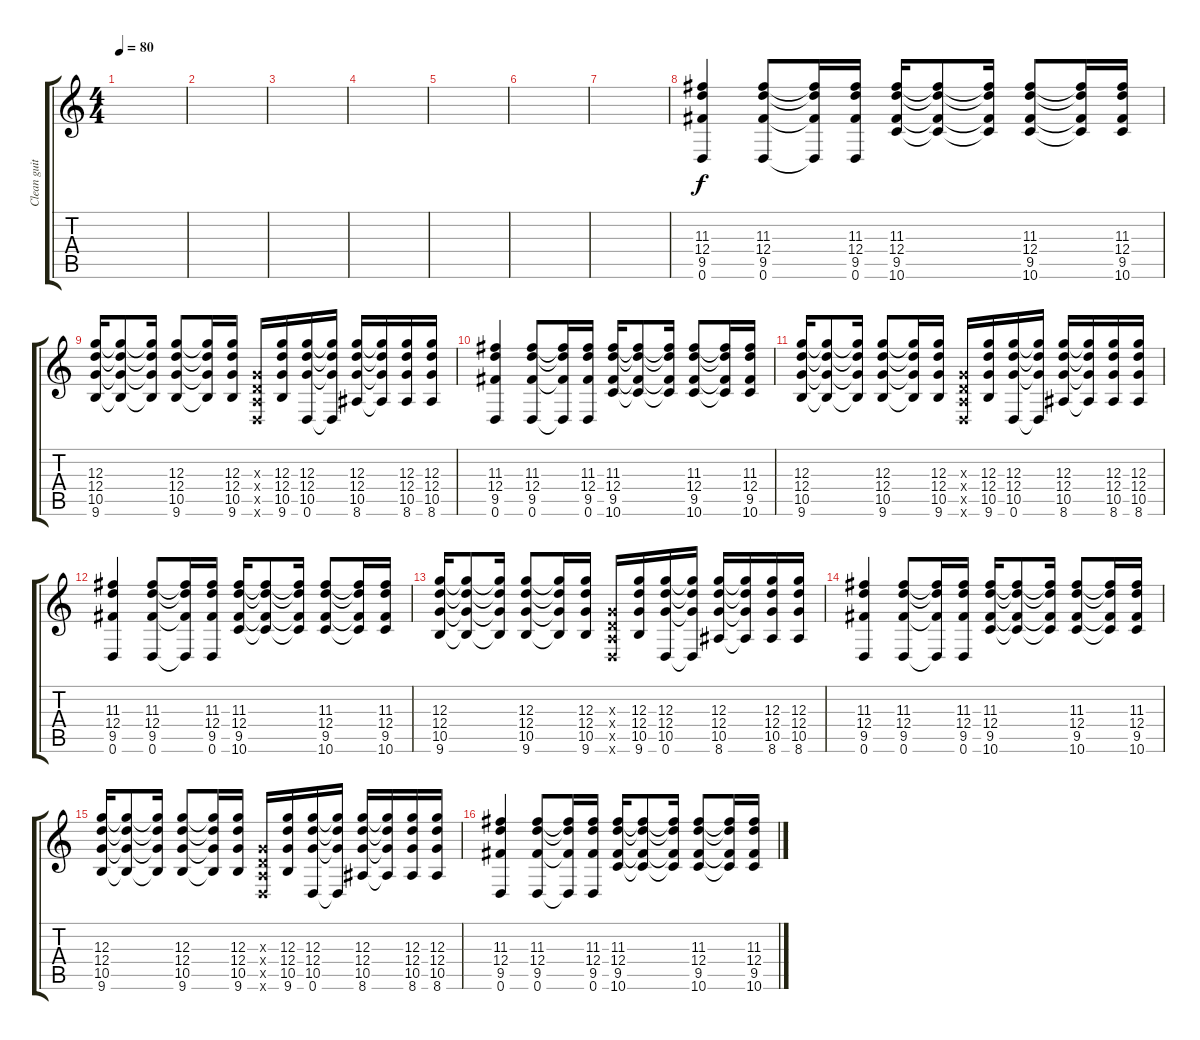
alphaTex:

\track ("Clean guitar" "Clean guit") {instrument electricguitarclean}
\staff {score tabs}
\tuning (E4 B3 G3 D3 A2 D2) {hide}
\ts (4 4)
\tempo 80
\clef g2
\ks c
|
|
|
|
|
|
|
(11.3 12.4 9.5 0.6).4 (11.3 12.4 9.5 0.6).8 (11.3{t} 12.4{t} 9.5{t} 0.6{t}).16 (11.3 12.4 9.5 0.6).16 (11.3 12.4 9.5 10.6).16 (11.3{t} 12.4{t} 9.5{t} 10.6{t}).8 (11.3{t} 12.4{t} 9.5{t} 10.6{t}).16 (11.3 12.4 9.5 10.6).8 (11.3{t} 12.4{t} 9.5{t} 10.6{t}).16 (11.3 12.4 9.5 10.6).16 |
(12.3 12.4 10.5 9.6).16 (12.3{t} 12.4{t} 10.5{t} 9.6{t}).8 (12.3{t} 12.4{t} 10.5{t} 9.6{t}).16 (12.3 12.4 10.5 9.6).8 (12.3{t} 12.4{t} 10.5{t} 9.6{t}).16 (12.3 12.4 10.5 9.6).16 (0.3{x} 0.4{x} 0.5{x} 0.6{x}).16 (12.3 12.4 10.5 9.6).16 (12.3 12.4 10.5 0.6).16 (12.3{t} 12.4{t} 10.5{t} 0.6{t}).16 (12.3 12.4 10.5 8.6).16 (12.3{t} 12.4{t} 10.5{t} 8.6{t}).16 (12.3 12.4 10.5 8.6).16 (12.3 12.4 10.5 8.6).16 |
(11.3 12.4 9.5 0.6).4 (11.3 12.4 9.5 0.6).8 (11.3{t} 12.4{t} 9.5{t} 0.6{t}).16 (11.3 12.4 9.5 0.6).16 (11.3 12.4 9.5 10.6).16 (11.3{t} 12.4{t} 9.5{t} 10.6{t}).8 (11.3{t} 12.4{t} 9.5{t} 10.6{t}).16 (11.3 12.4 9.5 10.6).8 (11.3{t} 12.4{t} 9.5{t} 10.6{t}).16 (11.3 12.4 9.5 10.6).16 |
(12.3 12.4 10.5 9.6).16 (12.3{t} 12.4{t} 10.5{t} 9.6{t}).8 (12.3{t} 12.4{t} 10.5{t} 9.6{t}).16 (12.3 12.4 10.5 9.6).8 (12.3{t} 12.4{t} 10.5{t} 9.6{t}).16 (12.3 12.4 10.5 9.6).16 (0.3{x} 0.4{x} 0.5{x} 0.6{x}).16 (12.3 12.4 10.5 9.6).16 (12.3 12.4 10.5 0.6).16 (12.3{t} 12.4{t} 10.5{t} 0.6{t}).16 (12.3 12.4 10.5 8.6).16 (12.3{t} 12.4{t} 10.5{t} 8.6{t}).16 (12.3 12.4 10.5 8.6).16 (12.3 12.4 10.5 8.6).16 |
(11.3 12.4 9.5 0.6).4 (11.3 12.4 9.5 0.6).8 (11.3{t} 12.4{t} 9.5{t} 0.6{t}).16 (11.3 12.4 9.5 0.6).16 (11.3 12.4 9.5 10.6).16 (11.3{t} 12.4{t} 9.5{t} 10.6{t}).8 (11.3{t} 12.4{t} 9.5{t} 10.6{t}).16 (11.3 12.4 9.5 10.6).8 (11.3{t} 12.4{t} 9.5{t} 10.6{t}).16 (11.3 12.4 9.5 10.6).16 |
(12.3 12.4 10.5 9.6).16 (12.3{t} 12.4{t} 10.5{t} 9.6{t}).8 (12.3{t} 12.4{t} 10.5{t} 9.6{t}).16 (12.3 12.4 10.5 9.6).8 (12.3{t} 12.4{t} 10.5{t} 9.6{t}).16 (12.3 12.4 10.5 9.6).16 (0.3{x} 0.4{x} 0.5{x} 0.6{x}).16 (12.3 12.4 10.5 9.6).16 (12.3 12.4 10.5 0.6).16 (12.3{t} 12.4{t} 10.5{t} 0.6{t}).16 (12.3 12.4 10.5 8.6).16 (12.3{t} 12.4{t} 10.5{t} 8.6{t}).16 (12.3 12.4 10.5 8.6).16 (12.3 12.4 10.5 8.6).16 |
(11.3 12.4 9.5 0.6).4 (11.3 12.4 9.5 0.6).8 (11.3{t} 12.4{t} 9.5{t} 0.6{t}).16 (11.3 12.4 9.5 0.6).16 (11.3 12.4 9.5 10.6).16 (11.3{t} 12.4{t} 9.5{t} 10.6{t}).8 (11.3{t} 12.4{t} 9.5{t} 10.6{t}).16 (11.3 12.4 9.5 10.6).8 (11.3{t} 12.4{t} 9.5{t} 10.6{t}).16 (11.3 12.4 9.5 10.6).16 |
(12.3 12.4 10.5 9.6).16 (12.3{t} 12.4{t} 10.5{t} 9.6{t}).8 (12.3{t} 12.4{t} 10.5{t} 9.6{t}).16 (12.3 12.4 10.5 9.6).8 (12.3{t} 12.4{t} 10.5{t} 9.6{t}).16 (12.3 12.4 10.5 9.6).16 (0.3{x} 0.4{x} 0.5{x} 0.6{x}).16 (12.3 12.4 10.5 9.6).16 (12.3 12.4 10.5 0.6).16 (12.3{t} 12.4{t} 10.5{t} 0.6{t}).16 (12.3 12.4 10.5 8.6).16 (12.3{t} 12.4{t} 10.5{t} 8.6{t}).16 (12.3 12.4 10.5 8.6).16 (12.3 12.4 10.5 8.6).16 |
(11.3 12.4 9.5 0.6).4 (11.3 12.4 9.5 0.6).8 (11.3{t} 12.4{t} 9.5{t} 0.6{t}).16 (11.3 12.4 9.5 0.6).16 (11.3 12.4 9.5 10.6).16 (11.3{t} 12.4{t} 9.5{t} 10.6{t}).8 (11.3{t} 12.4{t} 9.5{t} 10.6{t}).16 (11.3 12.4 9.5 10.6).8 (11.3{t} 12.4{t} 9.5{t} 10.6{t}).16 (11.3 12.4 9.5 10.6).16
